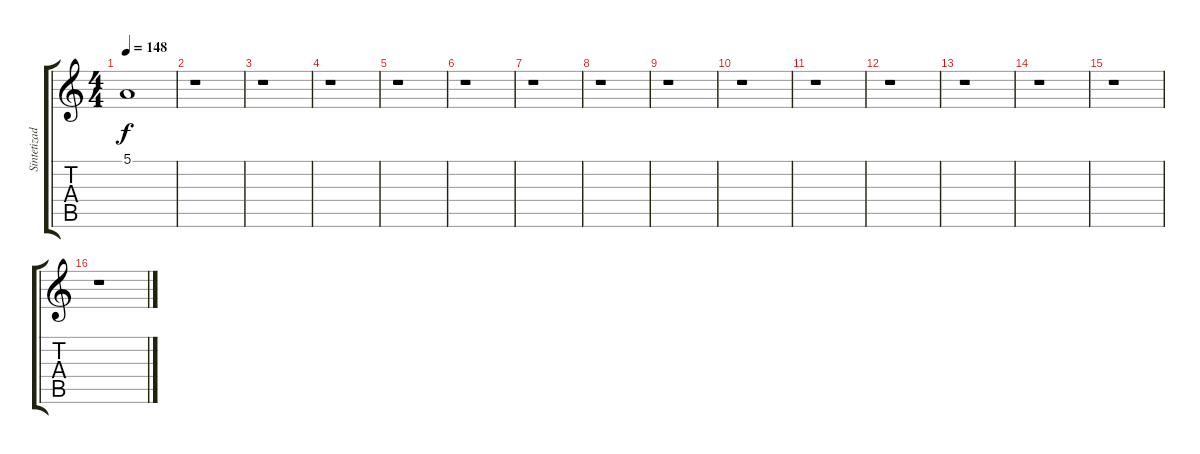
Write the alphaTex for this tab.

\track ("Sintetizador" "Sintetizad") {instrument choiraahs}
\staff {score tabs}
\tuning (E4 B3 G3 D3 A2 E2) {hide}
\ts (4 4)
\tempo 148
\clef g2
\ks c
5.1.1{dy f} |
r.1 |
r.1 |
r.1 |
r.1 |
r.1 |
r.1 |
r.1 |
r.1 |
r.1 |
r.1 |
r.1 |
r.1 |
r.1 |
r.1 |
r.1
